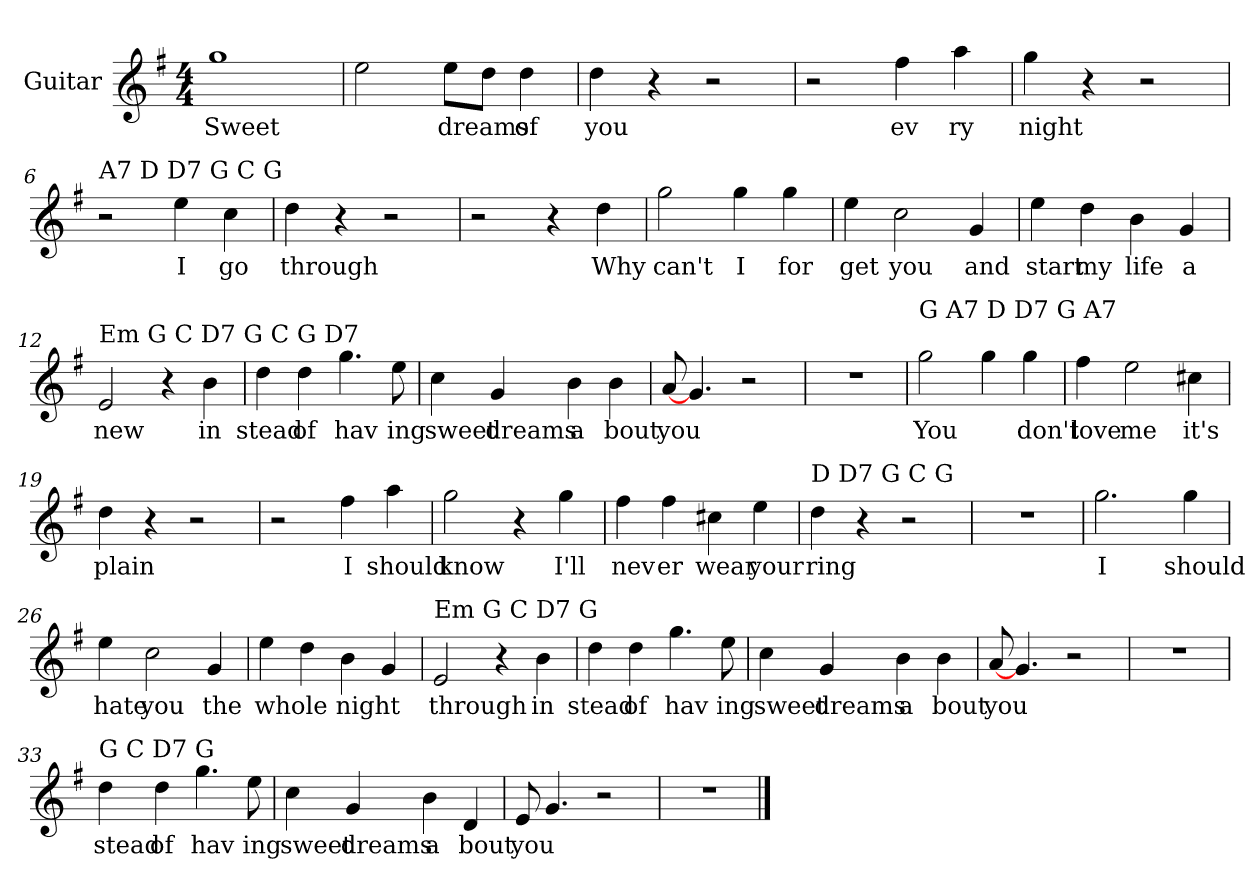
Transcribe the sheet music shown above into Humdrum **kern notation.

**kern	**text
*part1	*part1
*staff1	*staff1
*I"Guitar	*
*I'Gtr.	*
*clefG2	*
*ITrd7c12	*
*k[f#]	*
*G:	*
*M4/4	*
=1	=1
!	!LO:LY:b
1g	Sweet
=2	=2
2e\	.
!	!LO:LY:b
8e\L	dreams
8d\J	.
!	!LO:LY:b
4d\	of
=3	=3
!	!LO:LY:b
4d\	you
4r	.
2r	.
=4	=4
2r	.
!	!LO:LY:b
4f#\	ev
!	!LO:LY:b
4a\	ry
=5	=5
!	!LO:LY:b
4g\	night
4r	.
2r	.
!!LO:LB:g=z
=6	=6
!LO:TX:a:t=A7                     D                      D7                     G                      C                        G	!
2r	.
!	!LO:LY:b
4e\	I
!	!LO:LY:b
4c\	go
=7	=7
!	!LO:LY:b
4d\	through
4r	.
2r	.
=8	=8
2r	.
4r	.
!	!LO:LY:b
4d\	Why
=9	=9
!	!LO:LY:b
2g\	can't
!	!LO:LY:b
4g\	I
!	!LO:LY:b
4g\	for
=10	=10
!	!LO:LY:b
4e\	get
!	!LO:LY:b
2c\	you
!	!LO:LY:b
4G/	and
=11	=11
!	!LO:LY:b
4e\	start
!	!LO:LY:b
4d\	my
!	!LO:LY:b
4B\	life
!	!LO:LY:b
4G/	a
!!LO:LB:g=z
=12	=12
!LO:TX:a:t=Em                  G                          C               D7          G            C          G                D7	!
!	!LO:LY:b
2E/	new
4r	.
!	!LO:LY:b
4B\	in
=13	=13
!	!LO:LY:b
4d\	stead
!	!LO:LY:b
4d\	of
!	!LO:LY:b
4.g\	hav
!	!LO:LY:b
8e\	ing
=14	=14
!	!LO:LY:b
4c\	sweet
!	!LO:LY:b
4G/	dreams
!	!LO:LY:b
4B\	a
!	!LO:LY:b
4B\	bout
=15	=15
!	!LO:LY:b
[8A/	you
4.G/	.
2r	.
=16	=16
1r	.
!!LO:LB:g=z
=17	=17
!LO:TX:a:t=G                      A7                     D                     D7                       G                     A7	!
!	!LO:LY:b
2g\	You
4g\	.
!	!LO:LY:b
4g\	don't
=18	=18
!	!LO:LY:b
4f#\	love
!	!LO:LY:b
2e\	me
!	!LO:LY:b
4c#X\	it's
=19	=19
!	!LO:LY:b
4d\	plain
4r	.
2r	.
=20	=20
2r	.
!	!LO:LY:b
4f#\	I
!	!LO:LY:b
4a\	should
=21	=21
!	!LO:LY:b
2g\	know
4r	.
!	!LO:LY:b
4g\	I'll
=22	=22
!	!LO:LY:b
4f#\	nev
!	!LO:LY:b
4f#\	er
!	!LO:LY:b
4c#X\	wear
!	!LO:LY:b
4e\	your
!!LO:LB:g=z
=23	=23
!LO:TX:a:t=D                        D7                                           G                      C                         G	!
!	!LO:LY:b
4d\	ring
4r	.
2r	.
=24	=24
1r	.
=25	=25
!	!LO:LY:b
2.g\	I
!	!LO:LY:b
4g\	should
=26	=26
!	!LO:LY:b
4e\	hate
!	!LO:LY:b
2c\	you
!	!LO:LY:b
4G/	the
=27	=27
!	!LO:LY:b
4e\	whole
4d\	.
!	!LO:LY:b
4B\	night
4G/	.
!!LO:LB:g=z
=28	=28
!LO:TX:a:t=Em                      G                             C                D7             G	!
!	!LO:LY:b
2E/	through
4r	.
!	!LO:LY:b
4B\	in
=29	=29
!	!LO:LY:b
4d\	stead
!	!LO:LY:b
4d\	of
!	!LO:LY:b
4.g\	hav
!	!LO:LY:b
8e\	ing
=30	=30
!	!LO:LY:b
4c\	sweet
!	!LO:LY:b
4G/	dreams
!	!LO:LY:b
4B\	a
!	!LO:LY:b
4B\	bout
=31	=31
!	!LO:LY:b
[8A/	you
4.G/	.
2r	.
=32	=32
1r	.
!!LO:LB:g=z
=33	=33
!LO:TX:a:t=G                                   C                   D7                    G	!
!	!LO:LY:b
4d\	stead
!	!LO:LY:b
4d\	of
!	!LO:LY:b
4.g\	hav
!	!LO:LY:b
8e\	ing
=34	=34
!	!LO:LY:b
4c\	sweet
!	!LO:LY:b
4G/	dreams
!	!LO:LY:b
4B\	a
!	!LO:LY:b
4D/	bout
=35	=35
!	!LO:LY:b
8E/	you
4.G/	.
2r	.
=36	=36
1r	.
==	==
*-	*-
